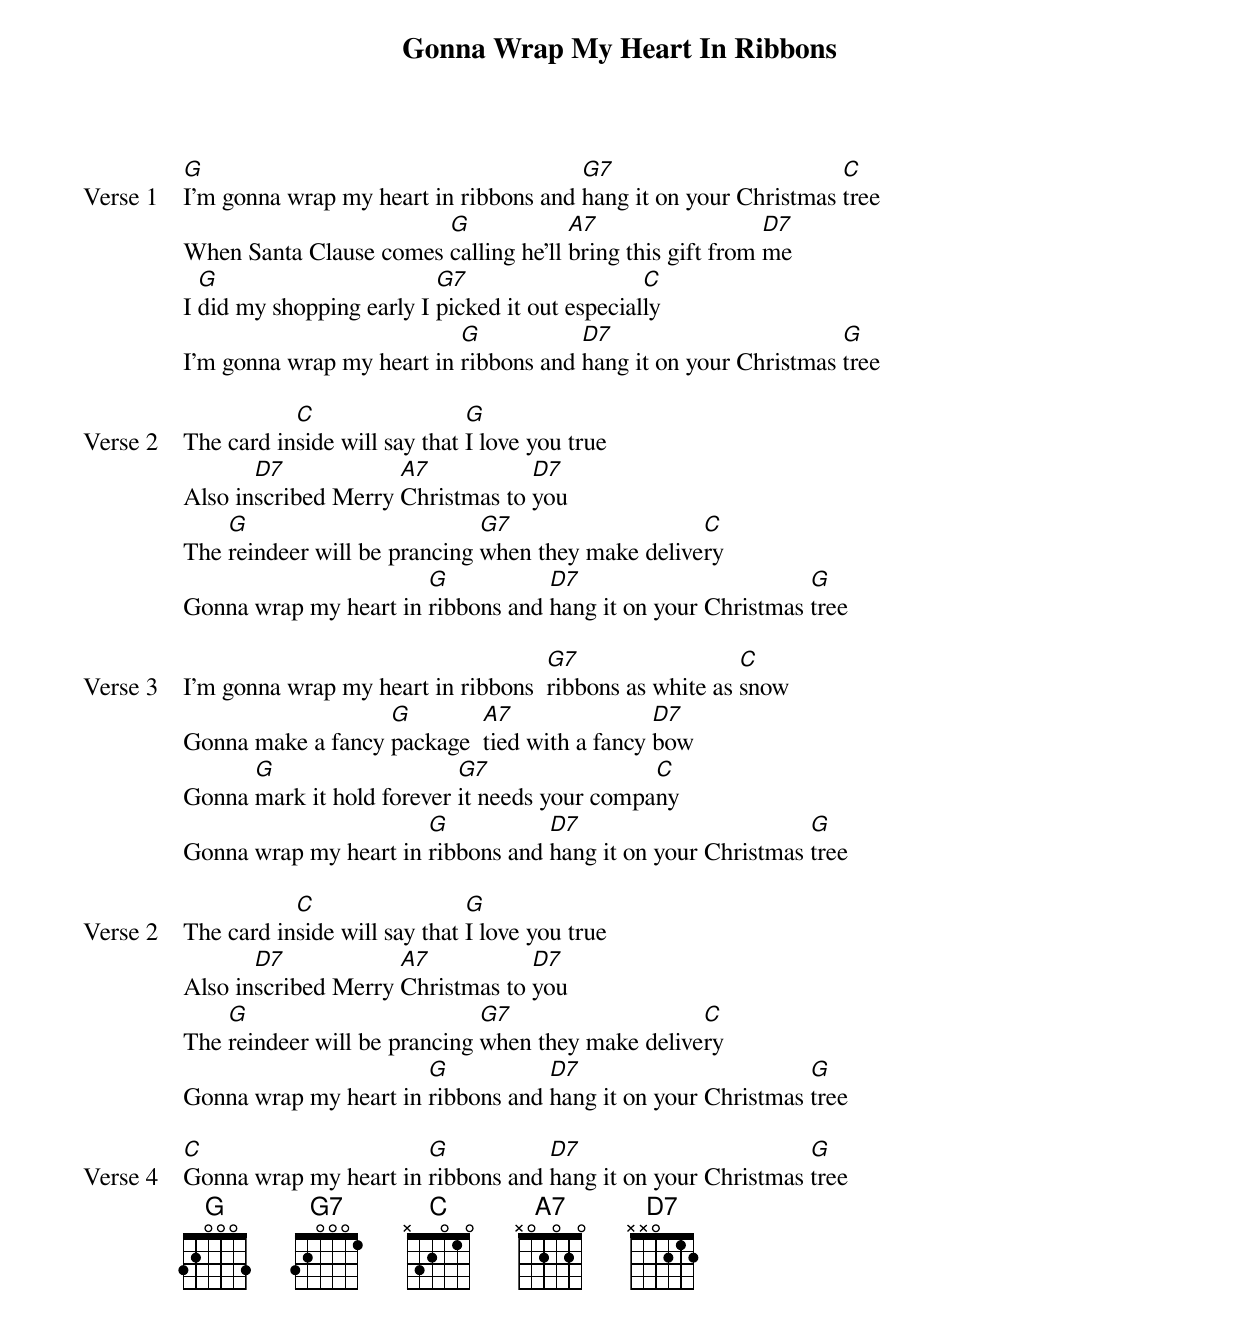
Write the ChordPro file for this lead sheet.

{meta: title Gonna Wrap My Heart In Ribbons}
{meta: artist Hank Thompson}
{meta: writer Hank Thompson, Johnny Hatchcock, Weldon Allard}

{start_of_verse: Verse 1}
[G]I’m gonna wrap my heart in ribbons and [G7]hang it on your Christmas [C]tree
When Santa Clause comes [G]calling he’ll [A7]bring this gift from [D7]me
I [G]did my shopping early I [G7]picked it out especial[C]ly
I’m gonna wrap my heart in [G]ribbons and [D7]hang it on your Christmas [G]tree
{end_of_verse}

{start_of_verse: Verse 2}
The card in[C]side will say that [G]I love you true
Also in[D7]scribed Merry [A7]Christmas to [D7]you
The [G]reindeer will be prancing [G7]when they make delive[C]ry
Gonna wrap my heart in [G]ribbons and [D7]hang it on your Christmas [G]tree
{end_of_verse}

{start_of_verse: Verse 3}
I’m gonna wrap my heart in ribbons  [G7]ribbons as white as [C]snow
Gonna make a fancy [G]package  [A7]tied with a fancy [D7]bow
Gonna [G]mark it hold forever [G7]it needs your compa[C]ny
Gonna wrap my heart in [G]ribbons and [D7]hang it on your Christmas [G]tree
{end_of_verse}

{start_of_verse: Verse 2}
The card in[C]side will say that [G]I love you true
Also in[D7]scribed Merry [A7]Christmas to [D7]you
The [G]reindeer will be prancing [G7]when they make delive[C]ry
Gonna wrap my heart in [G]ribbons and [D7]hang it on your Christmas [G]tree
{end_of_verse}

{start_of_verse: Verse 4}
[C]Gonna wrap my heart in [G]ribbons and [D7]hang it on your Christmas [G]tree
{end_of_verse}
